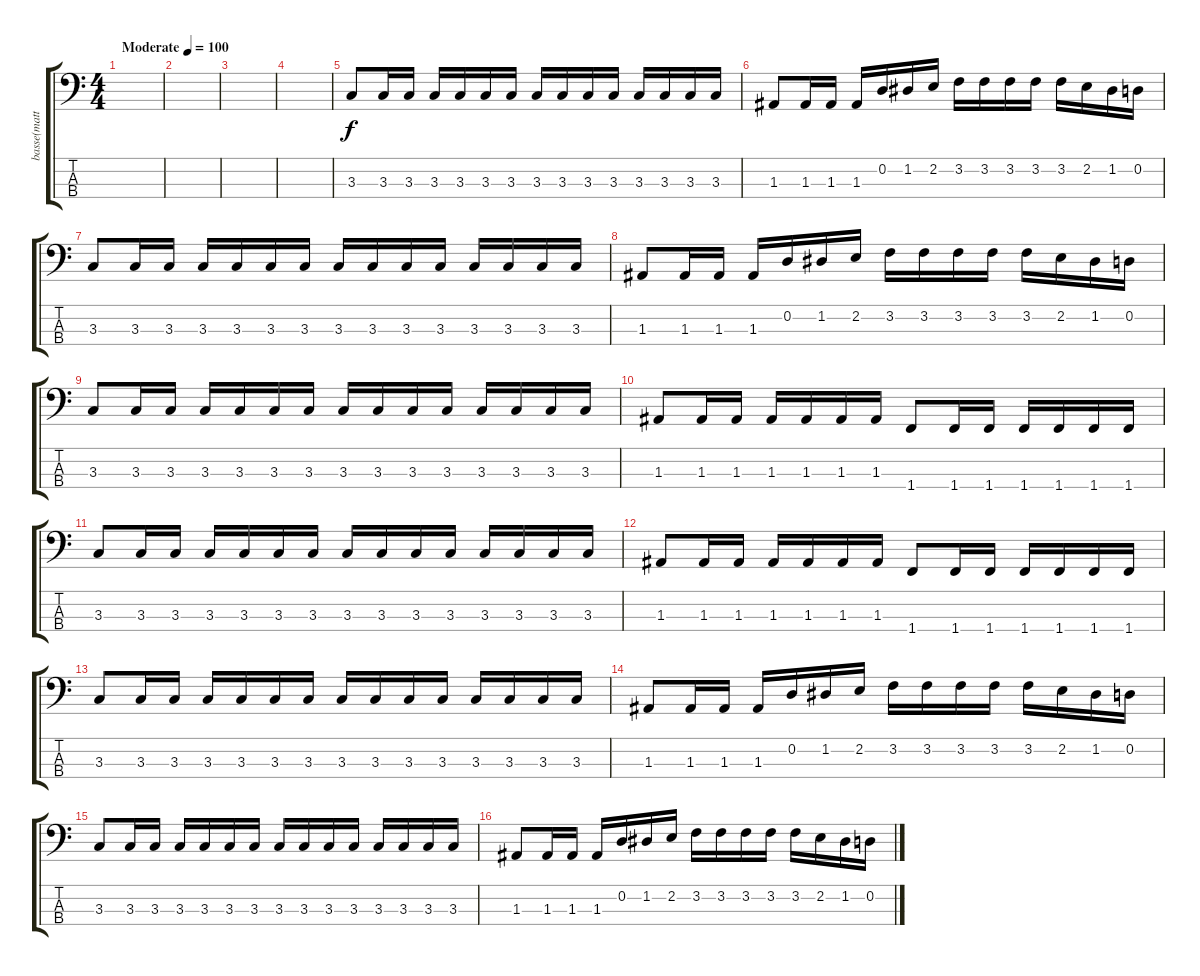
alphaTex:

\track ("basse(matt)" "basse(matt") {instrument electricbasspick}
\staff {score tabs}
\tuning (G2 D2 A1 E1) {hide}
\ts (4 4)
\tempo (100 "Moderate")
\clef f4
\ks c
|
|
|
|
3.3.8 3.3.16 3.3.16 3.3.16 3.3.16 3.3.16 3.3.16 3.3.16 3.3.16 3.3.16 3.3.16 3.3.16 3.3.16 3.3.16 3.3.16 |
1.3.8 1.3.16 1.3.16 1.3.16 0.2.16 1.2.16 2.2.16 3.2.16 3.2.16 3.2.16 3.2.16 3.2.16 2.2.16 1.2.16 0.2.16 |
3.3.8 3.3.16 3.3.16 3.3.16 3.3.16 3.3.16 3.3.16 3.3.16 3.3.16 3.3.16 3.3.16 3.3.16 3.3.16 3.3.16 3.3.16 |
1.3.8 1.3.16 1.3.16 1.3.16 0.2.16 1.2.16 2.2.16 3.2.16 3.2.16 3.2.16 3.2.16 3.2.16 2.2.16 1.2.16 0.2.16 |
3.3.8 3.3.16 3.3.16 3.3.16 3.3.16 3.3.16 3.3.16 3.3.16 3.3.16 3.3.16 3.3.16 3.3.16 3.3.16 3.3.16 3.3.16 |
1.3.8 1.3.16 1.3.16 1.3.16 1.3.16 1.3.16 1.3.16 1.4.8 1.4.16 1.4.16 1.4.16 1.4.16 1.4.16 1.4.16 |
3.3.8 3.3.16 3.3.16 3.3.16 3.3.16 3.3.16 3.3.16 3.3.16 3.3.16 3.3.16 3.3.16 3.3.16 3.3.16 3.3.16 3.3.16 |
1.3.8 1.3.16 1.3.16 1.3.16 1.3.16 1.3.16 1.3.16 1.4.8 1.4.16 1.4.16 1.4.16 1.4.16 1.4.16 1.4.16 |
3.3.8 3.3.16 3.3.16 3.3.16 3.3.16 3.3.16 3.3.16 3.3.16 3.3.16 3.3.16 3.3.16 3.3.16 3.3.16 3.3.16 3.3.16 |
1.3.8 1.3.16 1.3.16 1.3.16 0.2.16 1.2.16 2.2.16 3.2.16 3.2.16 3.2.16 3.2.16 3.2.16 2.2.16 1.2.16 0.2.16 |
3.3.8 3.3.16 3.3.16 3.3.16 3.3.16 3.3.16 3.3.16 3.3.16 3.3.16 3.3.16 3.3.16 3.3.16 3.3.16 3.3.16 3.3.16 |
1.3.8 1.3.16 1.3.16 1.3.16 0.2.16 1.2.16 2.2.16 3.2.16 3.2.16 3.2.16 3.2.16 3.2.16 2.2.16 1.2.16 0.2.16
